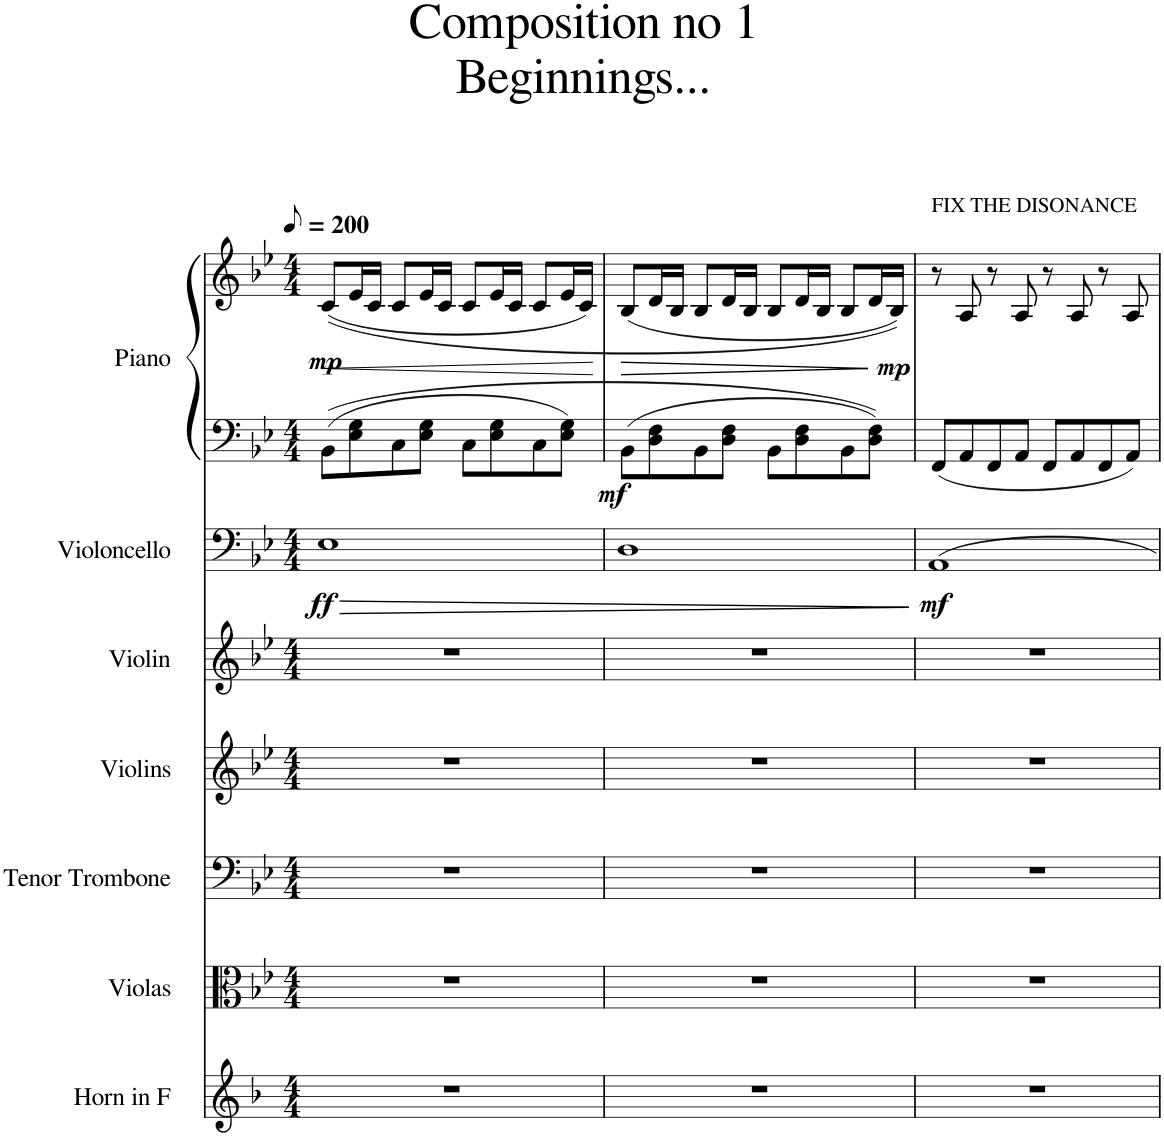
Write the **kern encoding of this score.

**kern	**kern	**kern	**kern	**kern	**kern	**dynam	**kern	**kern	**dynam
*part7	*part6	*part5	*part4	*part3	*part2	*part2	*part1	*part1	*part1
*staff8	*staff7	*staff6	*staff5	*staff4	*staff3	*staff3	*staff2	*staff1	*staff1/2
*I"Horn in F	*I"Violas	*I"Tenor Trombone	*I"Violins	*I"Violin	*I"Violoncello	*	*I"Piano	*	*
*	*I'Vlas.	*I'T. Tbn.	*I'Vlns.	*I'Vln.	*I'Vc.	*	*I'Pno.	*	*
*clefG2	*clefC3	*clefF4	*clefG2	*clefG2	*clefF4	*	*clefF4	*clefG2	*
*Trd4c7	*	*	*	*	*	*	*	*	*
*k[b-]	*k[b-e-]	*k[b-e-]	*k[b-e-]	*k[b-e-]	*k[b-e-]	*	*k[b-e-]	*k[b-e-]	*
*M4/4	*M4/4	*M4/4	*M4/4	*M4/4	*M4/4	*	*M4/4	*M4/4	*
*MM100	*MM100	*MM100	*MM100	*MM100	*MM100	*	*MM100	*MM100	*
=1	=1	=1	=1	=1	=1	=1	=1	=1	=1
!	!	!	!	!	!	!LO:HP:b	!	!	!LO:HP:b
!	!	!	!	!	!	!LO:DY:n=1:b	!	!	!LO:DY:n=1:b
1r	1r	1r	1r	1r	1E-	> ff	8BB-\L	((8c/L	< mp
.	.	.	.	.	.	.	8E-\ 8G\	16e-/L	.
.	.	.	.	.	.	.	.	16c/JJ	.
.	.	.	.	.	.	.	8C\	8c/L	.
.	.	.	.	.	.	.	8E-\ 8G\J	16e-/L	.
.	.	.	.	.	.	.	.	16c/JJ	.
.	.	.	.	.	.	.	8C\L	8c/L	.
.	.	.	.	.	.	.	8E-\ 8G\	16e-/L	.
.	.	.	.	.	.	.	.	16c/JJ	.
.	.	.	.	.	.	.	8C\	8c/L	.
.	.	.	.	.	.	.	8E-\ 8G\J	16e-/L	.
.	.	.	.	.	.	.	.	16c/JJ)	.
.	.	.	.	.	.	.	.	.	[
=2	=2	=2	=2	=2	=2	=2	=2	=2	=2
!	!	!	!	!	!	!	!	!	!LO:HP:b
!	!	!	!	!	!	!	!	!	!LO:DY:n=1:b=2
1r	1r	1r	1r	1r	1D	.	8BB-\L	(8B-/L	> mf
.	.	.	.	.	.	.	8D\ 8F\	16d/L	.
.	.	.	.	.	.	.	.	16B-/JJ	.
.	.	.	.	.	.	.	8BB-\	8B-/L	.
.	.	.	.	.	.	.	8D\ 8F\J	16d/L	.
.	.	.	.	.	.	.	.	16B-/JJ	.
.	.	.	.	.	.	.	8BB-\L	8B-/L	.
.	.	.	.	.	.	.	8D\ 8F\	16d/L	.
.	.	.	.	.	.	.	.	16B-/JJ	.
.	.	.	.	.	.	.	8BB-\	8B-/L	.
.	.	.	.	.	.	.	8D\ 8F\J	16d/L	.
!	!	!	!	!	!	!	!	!	!LO:DY:n=2:b
.	.	.	.	.	.	.	.	16B-/JJ))	mp
.	.	.	.	.	.	.	.	.	]
=3	=3	=3	=3	=3	=3	=3	=3	=3	=3
!	!	!	!	!	!	!	!	!LO:TX:a:t=FIX THE DISONANCE	!
!	!	!	!	!	!	!LO:DY:b	!	!	!
1r	1r	1r	1r	1r	1AA	mf	8FF/L	8r	.
.	.	.	.	.	.	.	8AA/	8A/	.
.	.	.	.	.	.	.	8FF/	8r	.
.	.	.	.	.	.	.	8AA/J	8A/	.
.	.	.	.	.	.	.	8FF/L	8r	.
.	.	.	.	.	.	.	8AA/	8A/	.
.	.	.	.	.	.	.	8FF/	8r	.
.	.	.	.	.	.	.	8AA/J	8A/	.
.	.	.	.	.	.	]	.	.	.
=	=	=	=	=	=	=	=	=	=
*-	*-	*-	*-	*-	*-	*-	*-	*-	*-
